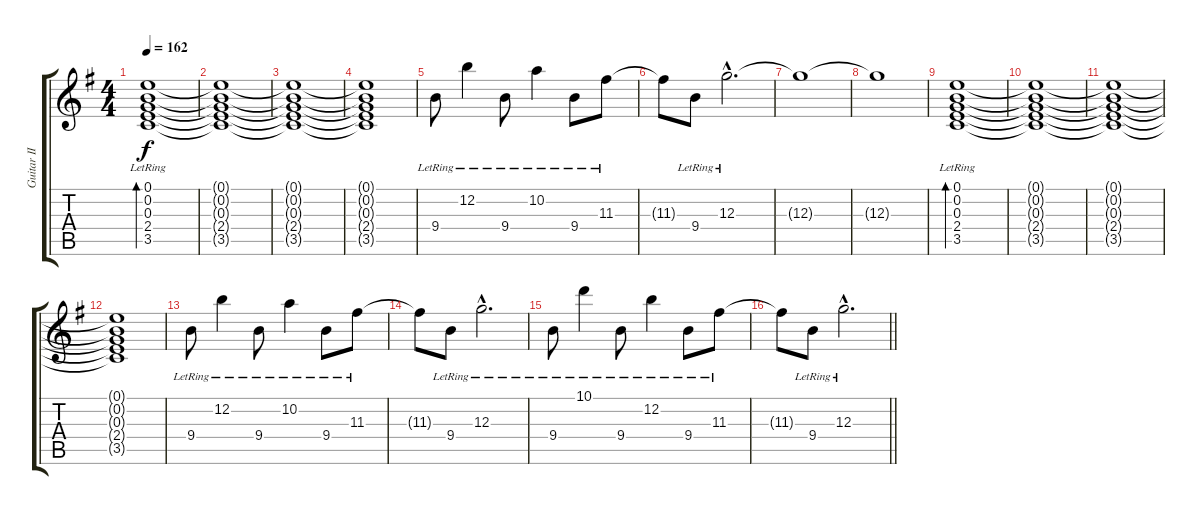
\track ("Guitar II (Inoran)" "Guitar II ") {instrument electricguitarclean}
\staff {score tabs}
\tuning (E4 B3 G3 D3 A2 E2) {hide}
\ts (4 4)
\tempo 162
\clef g2
\ks g
(0.1{lr} 0.2{lr} 0.3{lr} 2.4{lr} 3.5{lr}).1{bd 120 dy f} |
(0.1{t} 0.2{t} 0.3{t} 2.4{t} 3.5{t}).1 |
(0.1{t} 0.2{t} 0.3{t} 2.4{t} 3.5{t}).1 |
(0.1{t} 0.2{t} 0.3{t} 2.4{t} 3.5{t}).1 |
9.4{lr}.8 12.2{lr}.4 9.4{lr}.8 10.2{lr}.4 9.4{lr}.8 11.3{lr}.8 |
11.3{t}.8 9.4{lr}.8 12.3{hac lr}.2{d} |
12.3{t}.1 |
12.3{t}.1 |
(0.1{lr} 0.2{lr} 0.3{lr} 2.4{lr} 3.5{lr}).1{bd 120} |
(0.1{t} 0.2{t} 0.3{t} 2.4{t} 3.5{t}).1 |
(0.1{t} 0.2{t} 0.3{t} 2.4{t} 3.5{t}).1 |
(0.1{t} 0.2{t} 0.3{t} 2.4{t} 3.5{t}).1 |
9.4{lr}.8 12.2{lr}.4 9.4{lr}.8 10.2{lr}.4 9.4{lr}.8 11.3{lr}.8 |
11.3{t}.8 9.4{lr}.8 12.3{hac lr}.2{d} |
9.4{lr}.8 10.1{lr}.4 9.4{lr}.8 12.2{lr}.4 9.4{lr}.8 11.3{lr}.8 |
\barLineRight lightlight
11.3{t}.8 9.4{lr}.8 12.3{hac lr}.2{d}
